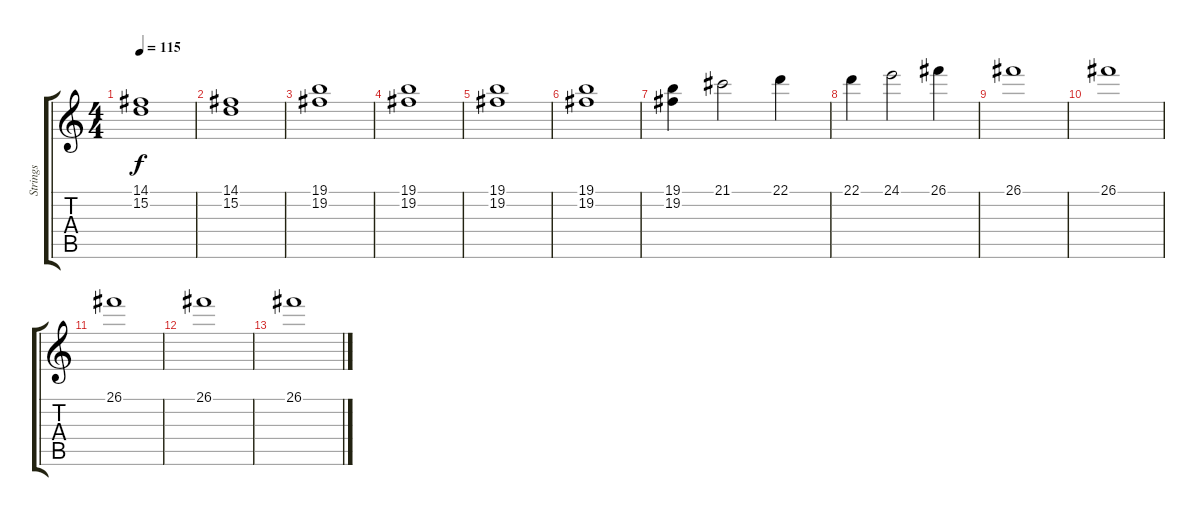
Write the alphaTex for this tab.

\track ("Strings" "Strings") {instrument stringensemble1}
\staff {score tabs}
\tuning (E4 B3 G3 D3 A2 E2) {hide}
\ts (4 4)
\tempo 115
\clef g2
\ks c
(14.1 15.2).1{dy f} |
(14.1 15.2).1 |
(19.1 19.2).1{volume 6} |
(19.1 19.2).1 |
(19.1 19.2).1 |
(19.1 19.2).1 |
(19.1 19.2).4 21.1.2{volume 9} 22.1.4 |
22.1.4 24.1.2 26.1.4 |
26.1.1 |
26.1.1{volume 2} |
26.1.1 |
26.1.1 |
26.1.1
